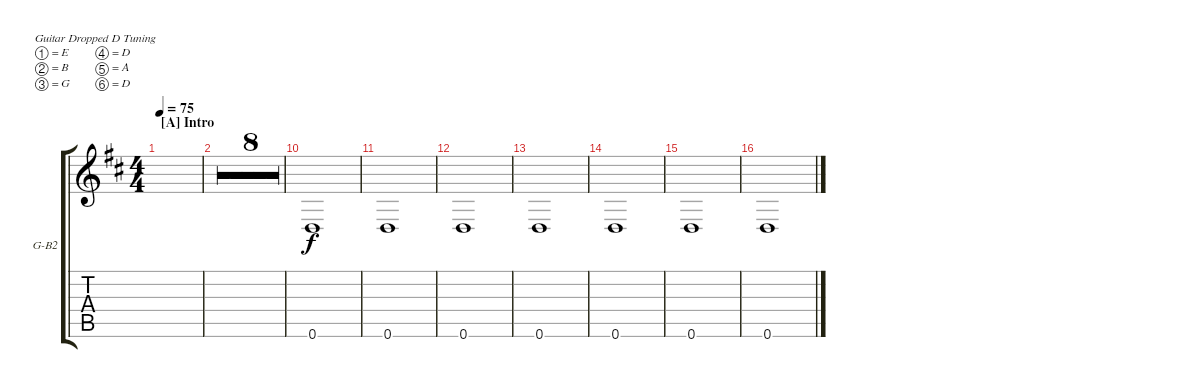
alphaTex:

\defaultSystemsLayout 4
\bracketExtendMode groupsimilarinstruments
\firstSystemTrackNameOrientation horizontal
\otherSystemsTrackNameOrientation horizontal
\track ("Guitarra base 2" "G-B2") {multiBarRest instrument overdrivenguitar}
\staff {score tabs}
\tuning (E4 B3 G3 D3 A2 D2)
\ts (4 4)
\section ("A" "Intro")
\tempo 75
\clef g2
\ks d
|
|
|
|
|
|
|
|
|
0.6.1 |
0.6.1 |
0.6.1 |
0.6.1 |
0.6.1 |
0.6.1 |
0.6.1
